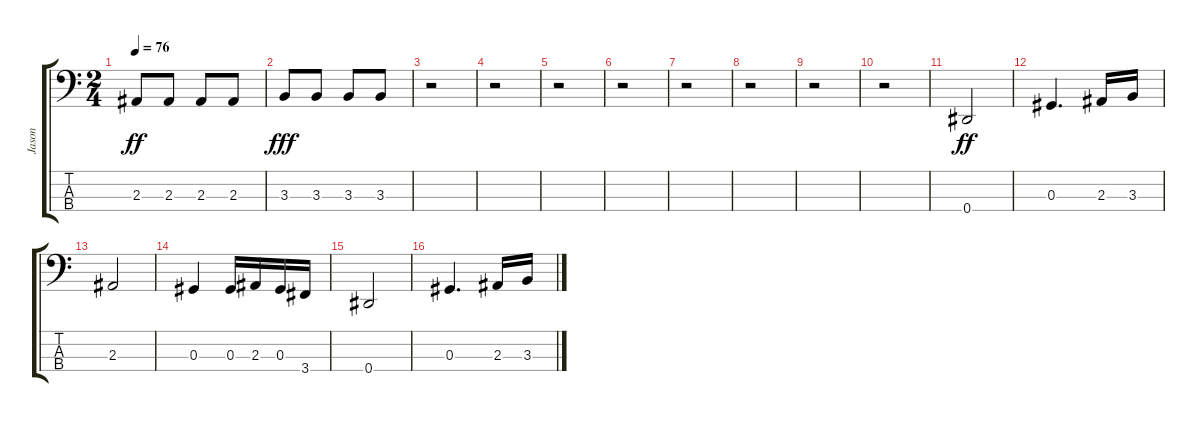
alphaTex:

\track ("Jason" "Jason") {instrument electricbasspick}
\staff {score tabs}
\tuning (Gb2 Db2 Ab1 Eb1) {hide}
\ts (2 4)
\tempo 76
\clef f4
\ks c
2.3.8{dy ff} 2.3.8 2.3.8 2.3.8 |
3.3.8{dy fff} 3.3.8 3.3.8 3.3.8 |
r.2 |
r.2 |
r.2 |
r.2 |
r.2 |
r.2 |
r.2 |
r.2 |
0.4.2{dy ff} |
0.3.4{d} 2.3.16 3.3.16 |
2.3.2 |
0.3.4 0.3.16 2.3.16 0.3.16 3.4.16 |
0.4.2 |
0.3.4{d} 2.3.16 3.3.16
